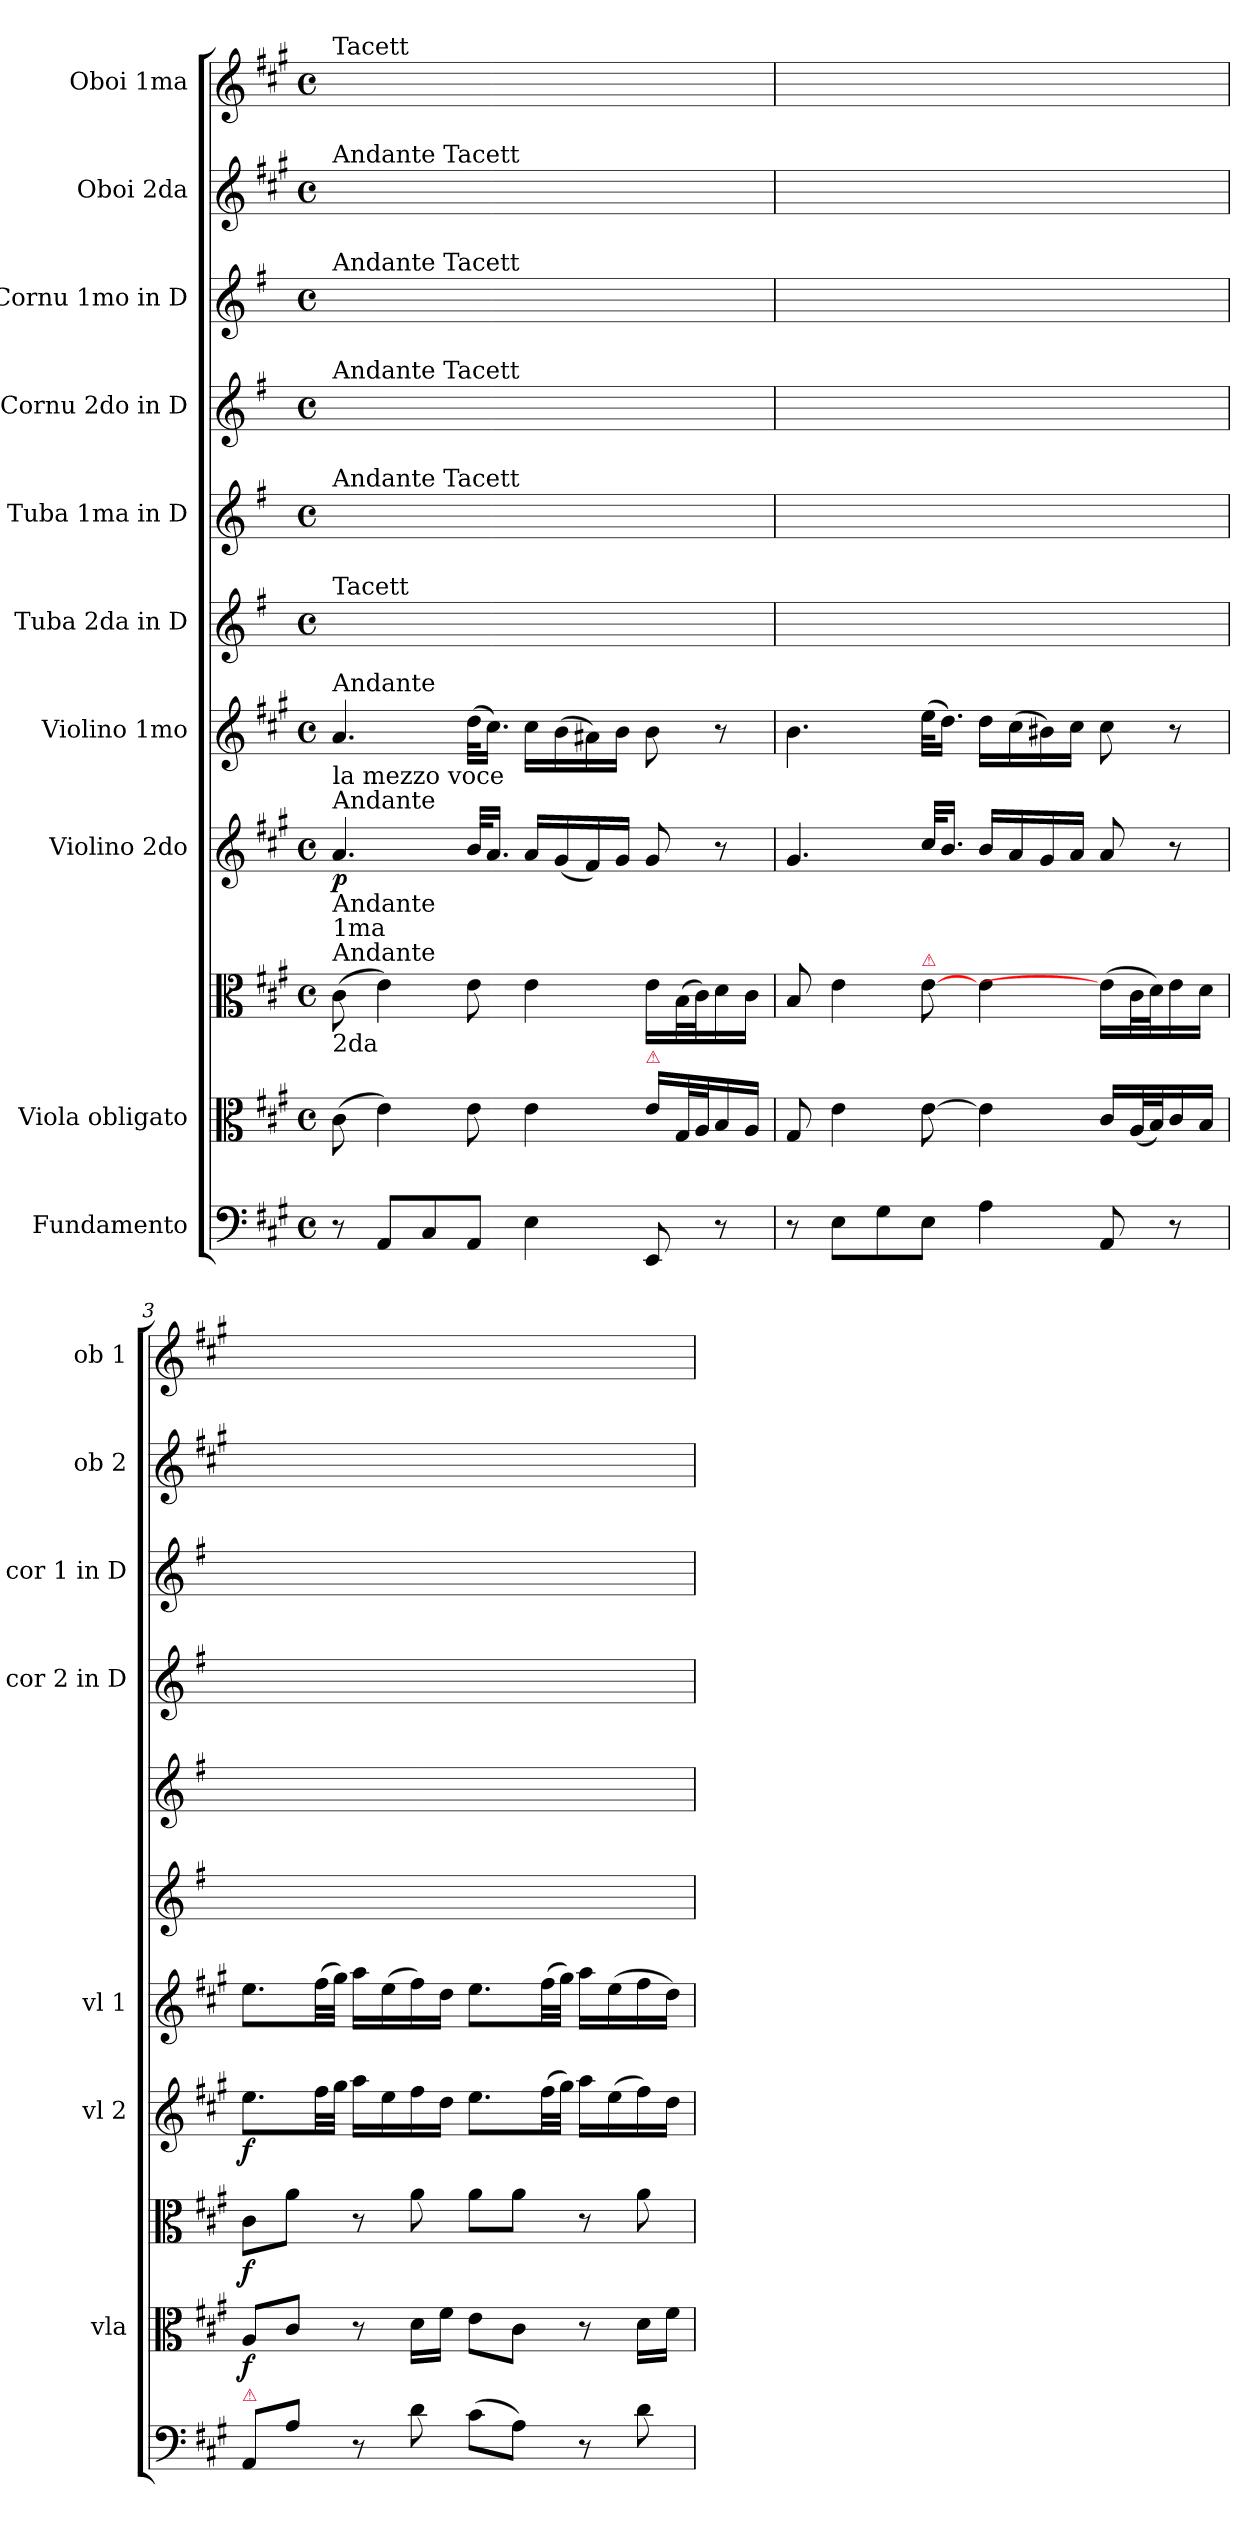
**kern	**kern	**dynam	**kern	**dynam	**kern	**dynam	**kern	**kern	**kern	**kern	**kern	**kern	**kern
*part11	*part10	*part10	*part9	*part9	*part8	*part8	*part7	*part6	*part5	*part4	*part3	*part2	*part1
*staff11	*staff10	*staff10	*staff9	*staff9	*staff8	*staff8	*staff7	*staff6	*staff5	*staff4	*staff3	*staff2	*staff1
*I"Fundamento	*I"Viola obligato	*	*	*	*I"Violino 2do	*	*I"Violino 1mo	*I"Tuba 2da in D	*I"Tuba 1ma in D	*I"Cornu 2do in D	*I"Cornu 1mo in D	*I"Oboi 2da	*I"Oboi 1ma
*	*I'vla	*	*	*	*I'vl 2	*	*I'vl 1	*	*	*I'cor 2 in D	*I'cor 1 in D	*I'ob 2	*I'ob 1
*clefF4	*clefC3	*	*clefC3	*	*clefG2	*	*clefG2	*clefG2	*clefG2	*clefG2	*clefG2	*clefG2	*clefG2
*	*	*	*	*	*	*	*	*ITrd-1c-2	*ITrd-1c-2	*ITrd6c10	*ITrd6c10	*	*
*k[f#c#g#]	*k[f#c#g#]	*	*k[f#c#g#]	*	*k[f#c#g#]	*	*k[f#c#g#]	*k[f#c#g#]	*k[f#c#g#]	*k[f#c#g#]	*k[f#c#g#]	*k[f#c#g#]	*k[f#c#g#]
*M4/4	*M4/4	*	*M4/4	*	*M4/4	*	*M4/4	*M4/4	*M4/4	*M4/4	*M4/4	*M4/4	*M4/4
*met(c)	*met(c)	*	*met(c)	*	*met(c)	*	*met(c)	*met(c)	*met(c)	*met(c)	*met(c)	*met(c)	*met(c)
=1	=1	=1	=1	=1	=1	=1	=1	=1	=1	=1	=1	=1	=1
!	!	!	!	!	!	!	!	!	!	!	!	!	!LO:TX:a:t=Tacett
!	!	!	!	!	!	!	!	!	!	!	!	!LO:TX:a:t=Andante Tacett	!
!	!	!	!	!	!	!	!	!	!	!	!LO:TX:a:t=Andante Tacett	!	!
!	!	!	!	!	!	!	!	!	!	!LO:TX:a:t=Andante Tacett	!	!	!
!	!	!	!	!	!	!	!	!	!LO:TX:a:t=Andante Tacett	!	!	!	!
!	!	!	!	!	!	!	!	!LO:TX:a:t=Tacett	!	!	!	!	!
!	!	!	!	!	!	!	!LO:TX:b:t=la mezzo voce	!	!	!	!	!	!
!	!	!	!	!	!	!	!LO:TX:a:t=Andante	!	!	!	!	!	!
!	!	!	!	!	!LO:TX:a:t=Andante	!	!	!	!	!	!	!	!
!	!	!	!LO:TX:a:t=Andante	!	!	!	!	!	!	!	!	!	!
!	!	!	!LO:TX:b:t=2da	!	!	!	!	!	!	!	!	!	!
!	!	!	!LO:TX:a:t=1ma	!	!	!	!	!	!	!	!	!	!
!	!	!	!LO:TX:a:t=Andante	!	!	!	!	!	!	!	!	!	!
8r	(8c#\	.	(8c#\	pn	4.a/	p	4.a/	1ryy	1ryy	1ryy	1ryy	1ryy	1ryy
8AA/L	4e\)	.	4e\)	.	.	.	.	.	.	.	.	.	.
8C#/	.	.	.	.	.	.	.	.	.	.	.	.	.
8AA/J	8e\	.	8e\	.	32b/KLL	.	(32dd\KLL	.	.	.	.	.	.
.	.	.	.	.	16.a/JJ	.	16.cc#\JJ)	.	.	.	.	.	.
4E\	4e\	.	4e\	.	16a/LL	.	16cc#\LL	.	.	.	.	.	.
.	.	.	.	.	(16g#/	.	(16b\	.	.	.	.	.	.
.	.	.	.	.	16f#/)	.	16a#X\)	.	.	.	.	.	.
.	.	.	.	.	16g#/JJ	.	16b\JJ	.	.	.	.	.	.
!	!LO:TX:a:color=crimson:t=⚠	!	!	!	!	!	!	!	!	!	!	!	!
8EE/	16e\LL	.	16e\LL	.	8g#/	.	8b\	.	.	.	.	.	.
.	32G#/L	.	(32B\L	.	.	.	.	.	.	.	.	.	.
.	32A/J	.	32c#\J)	.	.	.	.	.	.	.	.	.	.
8r	16B/	.	16d\	.	8r	.	8r	.	.	.	.	.	.
.	16A/JJ	.	16c#\JJ	.	.	.	.	.	.	.	.	.	.
=2	=2	=2	=2	=2	=2	=2	=2	=2	=2	=2	=2	=2	=2
8r	8G#/	.	8B/	.	4.g#/	.	4.b\	1ryy	1ryy	1ryy	1ryy	1ryy	1ryy
8E\L	4e\	.	4e\	.	.	.	.	.	.	.	.	.	.
8G#\	.	.	.	.	.	.	.	.	.	.	.	.	.
!	!	!	!LO:TX:a:color=crimson:t=⚠	!	!	!	!	!	!	!	!	!	!
8E\J	[8e\	.	[8e\	.	32cc#/KLL	.	(32ee\KLL	.	.	.	.	.	.
.	.	.	.	.	16.b/JJ	.	16.dd\JJ)	.	.	.	.	.	.
4A\	4e\]	.	4e\	.	16b/LL	.	16dd\LL	.	.	.	.	.	.
.	.	.	.	.	16a/	.	(16cc#\	.	.	.	.	.	.
.	.	.	.	.	16g#/	.	16b#X\)	.	.	.	.	.	.
.	.	.	.	.	16a/JJ	.	16cc#\JJ	.	.	.	.	.	.
8AA/	16c#/LL	.	(16e\LL]	.	8a/	.	8cc#\	.	.	.	.	.	.
.	(32A/L	.	32c#\L	.	.	.	.	.	.	.	.	.	.
.	32B/J)	.	32d\J)	.	.	.	.	.	.	.	.	.	.
8r	16c#/	.	16e\	.	8r	.	8r	.	.	.	.	.	.
.	16B/JJ	.	16d\JJ	.	.	.	.	.	.	.	.	.	.
=3	=3	=3	=3	=3	=3	=3	=3	=3	=3	=3	=3	=3	=3
!LO:TX:a:color=crimson:t=⚠	!	!	!	!	!	!	!	!	!	!	!	!	!
8AA/L	8A/L	f	8c#\L	f	8.ee\L	f	8.ee\L	1ryy	1ryy	1ryy	1ryy	1ryy	1ryy
8A\J	8c#/J	.	8a\J	.	.	.	.	.	.	.	.	.	.
.	.	.	.	.	32ff#\LL	.	(32ff#\LL	.	.	.	.	.	.
.	.	.	.	.	32gg#\JJJ	.	32gg#\JJJ)	.	.	.	.	.	.
8r	8r	.	8r	.	16aa\LL	.	16aa\LL	.	.	.	.	.	.
.	.	.	.	.	16ee\	.	(16ee\	.	.	.	.	.	.
8d\	16d\LL	.	8a\	.	16ff#\	.	16ff#\)	.	.	.	.	.	.
.	16f#\JJ	.	.	.	16dd\JJ	.	16dd\JJ	.	.	.	.	.	.
(8c#\L	8e\L	.	8a\L	.	8.ee\L	.	8.ee\L	.	.	.	.	.	.
8A\J)	8c#\J	.	8a\J	.	.	.	.	.	.	.	.	.	.
.	.	.	.	.	(32ff#\LL	.	(32ff#\LL	.	.	.	.	.	.
.	.	.	.	.	32gg#\JJJ)	.	32gg#\JJJ)	.	.	.	.	.	.
8r	8r	.	8r	.	16aa\LL	.	16aa\LL	.	.	.	.	.	.
.	.	.	.	.	(16ee\	.	(16ee\	.	.	.	.	.	.
8d\	16d\LL	.	8a\	.	16ff#\)	.	16ff#\	.	.	.	.	.	.
.	16f#\JJ	.	.	.	16dd\JJ	.	16dd\JJ)	.	.	.	.	.	.
=	=	=	=	=	=	=	=	=	=	=	=	=	=
*-	*-	*-	*-	*-	*-	*-	*-	*-	*-	*-	*-	*-	*-
